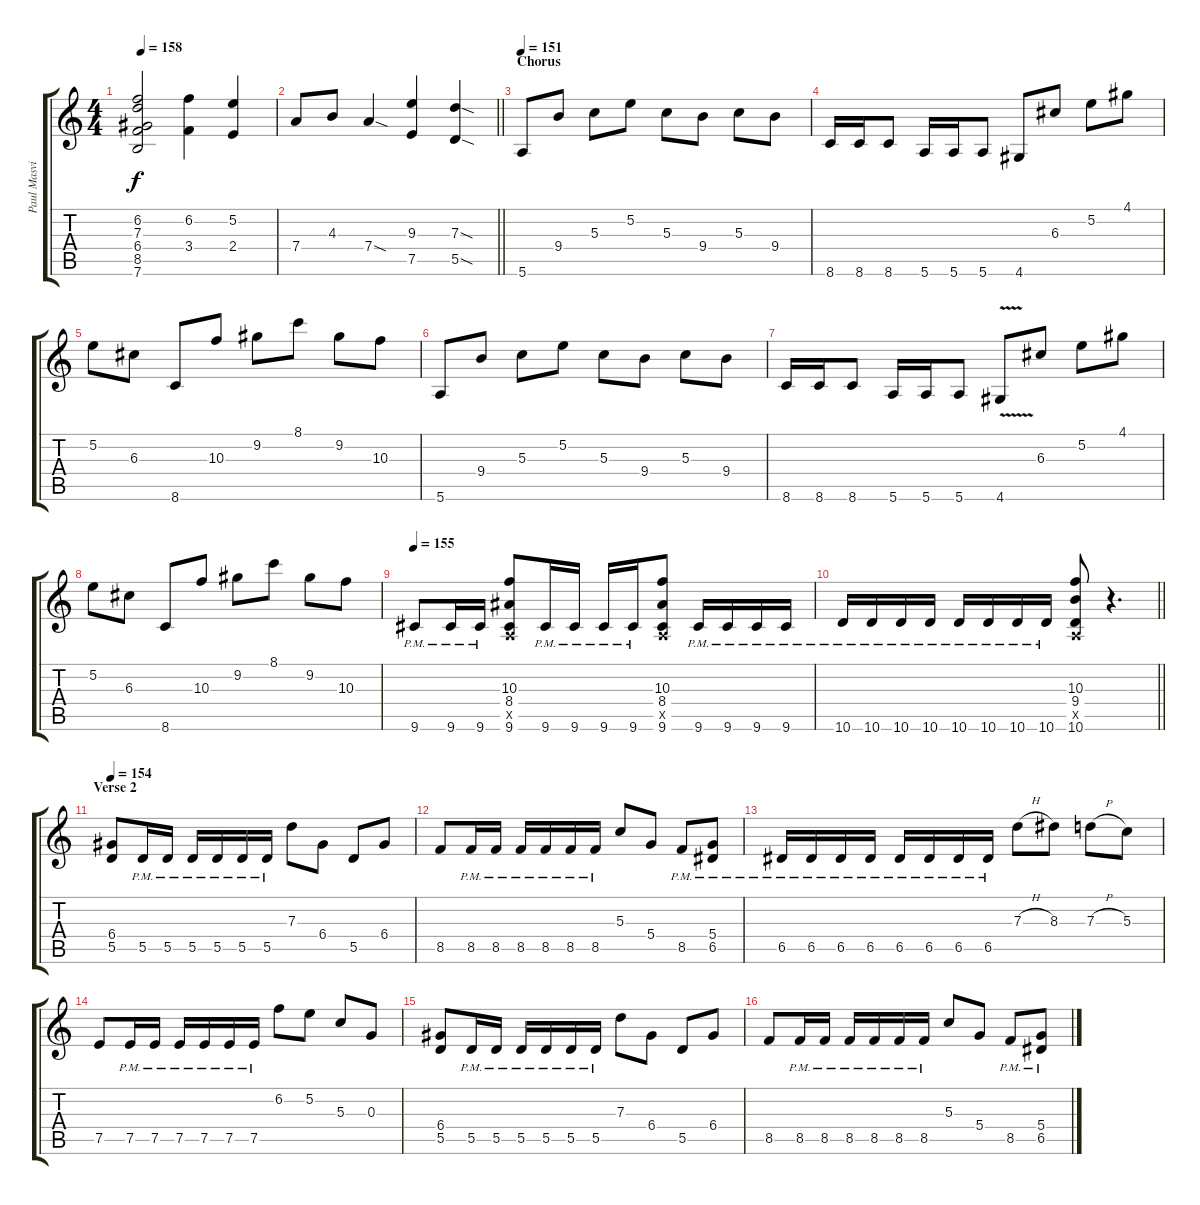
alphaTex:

\track ("Paul Masvidal" "Paul Masvi") {instrument distortionguitar}
\staff {score tabs}
\tuning (E4 B3 G3 D3 A2 E2) {hide}
\ts (4 4)
\tempo 158
\clef g2
\ks c
(6.2 7.3 6.4 8.5 7.6).2{dy f} (6.2 3.4).4 (5.2 2.4).4 |
\barLineRight lightlight
7.4.8 4.3.8 7.4{sod}.4 (9.3 7.5).4 (7.3{sod} 5.5{sod}).4 |
\section ("" "Chorus")
\tempo 151
5.6.8{instrument electricguitarjazz} 9.4.8 5.3.8 5.2.8 5.3.8 9.4.8 5.3.8 9.4.8 |
8.6.16 8.6.16 8.6.8 5.6.16 5.6.16 5.6.8 4.6.8 6.3.8 5.2.8 4.1.8 |
5.2.8 6.3.8 8.6.8 10.3.8 9.2.8 8.1.8 9.2.8 10.3.8 |
5.6.8 9.4.8 5.3.8 5.2.8 5.3.8 9.4.8 5.3.8 9.4.8 |
8.6.16 8.6.16 8.6.8 5.6.16 5.6.16 5.6.8 4.6{v}.8{instrument distortionguitar} 6.3.8 5.2.8 4.1.8 |
5.2.8 6.3.8 8.6.8 10.3.8 9.2.8 8.1.8 9.2.8 10.3.8 |
\tempo 155
9.6{pm}.8 9.6{pm}.16 9.6{pm}.16 (10.3 8.4 0.5{x} 9.6).8 9.6{pm}.16 9.6{pm}.16 9.6{pm}.16 9.6{pm}.16 (10.3 8.4 0.5{x} 9.6).8 9.6{pm}.16 9.6{pm}.16 9.6{pm}.16 9.6{pm}.16 |
\barLineRight lightlight
10.6{pm}.16 10.6{pm}.16 10.6{pm}.16 10.6{pm}.16 10.6{pm}.16 10.6{pm}.16 10.6{pm}.16 10.6{pm}.16 (10.3 9.4 0.5{x} 10.6).8 r.4{d} |
\section ("" "Verse 2")
\tempo 158
\tempo 154
(6.4 5.5).8 5.5{pm}.16 5.5{pm}.16 5.5{pm}.16 5.5{pm}.16 5.5{pm}.16 5.5{pm}.16 7.3.8 6.4.8 5.5.8 6.4.8 |
8.5.8 8.5{pm}.16 8.5{pm}.16 8.5{pm}.16 8.5{pm}.16 8.5{pm}.16 8.5{pm}.16 5.3.8 5.4.8 8.5{pm}.8 (5.4{pm} 6.5{pm}).8 |
6.5{pm}.16 6.5{pm}.16 6.5{pm}.16 6.5{pm}.16 6.5{pm}.16 6.5{pm}.16 6.5{pm}.16 6.5{pm}.16 7.3{h}.8 8.3.8 7.3{h}.8 5.3.8 |
7.5.8 7.5{pm}.16 7.5{pm}.16 7.5{pm}.16 7.5{pm}.16 7.5{pm}.16 7.5{pm}.16 6.2.8 5.2.8 5.3.8 0.3.8 |
(6.4 5.5).8 5.5{pm}.16 5.5{pm}.16 5.5{pm}.16 5.5{pm}.16 5.5{pm}.16 5.5{pm}.16 7.3.8 6.4.8 5.5.8 6.4.8 |
8.5.8 8.5{pm}.16 8.5{pm}.16 8.5{pm}.16 8.5{pm}.16 8.5{pm}.16 8.5{pm}.16 5.3.8 5.4.8 8.5{pm}.8 (5.4{pm} 6.5{pm}).8
